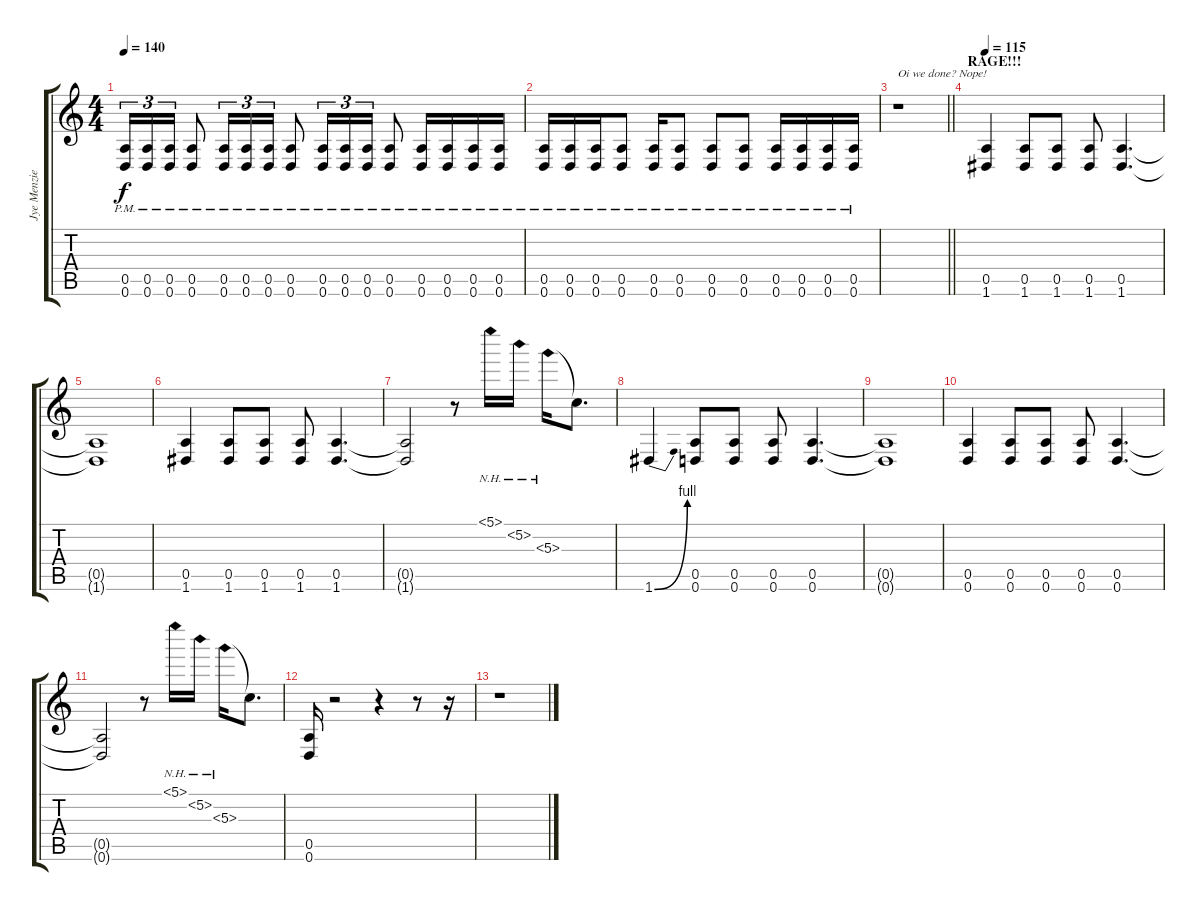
\track ("Jye Menzies" "Jye Menzie") {instrument distortionguitar}
\staff {score tabs}
\tuning (E4 B3 G3 D3 A2 D2) {hide}
\ts (4 4)
\tempo 140
\clef g2
\ks c
(0.5{pm} 0.6{pm}).16{tu (3 2) dy f} (0.5{pm} 0.6{pm}).16{tu (3 2)} (0.5{pm} 0.6{pm}).16{tu (3 2)} (0.5{pm} 0.6{pm}).8 (0.5{pm} 0.6{pm}).16{tu (3 2)} (0.5{pm} 0.6{pm}).16{tu (3 2)} (0.5{pm} 0.6{pm}).16{tu (3 2)} (0.5{pm} 0.6{pm}).8 (0.5{pm} 0.6{pm}).16{tu (3 2)} (0.5{pm} 0.6{pm}).16{tu (3 2)} (0.5{pm} 0.6{pm}).16{tu (3 2)} (0.5{pm} 0.6{pm}).8 (0.5{pm} 0.6{pm}).16 (0.5{pm} 0.6{pm}).16 (0.5{pm} 0.6{pm}).16 (0.5{pm} 0.6{pm}).16 |
(0.5{pm} 0.6{pm}).16 (0.5{pm} 0.6{pm}).16 (0.5{pm} 0.6{pm}).16 (0.5{pm} 0.6{pm}).8 (0.5{pm} 0.6{pm}).16 (0.5{pm} 0.6{pm}).8 (0.5{pm} 0.6{pm}).8 (0.5{pm} 0.6{pm}).8 (0.5{pm} 0.6{pm}).16 (0.5{pm} 0.6{pm}).16 (0.5{pm} 0.6{pm}).16 (0.5{pm} 0.6{pm}).16 |
\barLineRight lightlight
r.1{txt "Oi we done? Nope!"} |
\section ("" "RAGE!!!")
\tempo 115
(0.5 1.6).4 (0.5 1.6).8 (0.5 1.6).8 (0.5 1.6).8 (0.5 1.6).4{d} |
(0.5{t} 1.6{t}).1 |
(0.5 1.6).4 (0.5 1.6).8 (0.5 1.6).8 (0.5 1.6).8 (0.5 1.6).4{d} |
(0.5{t} 1.6{t}).2 r.8 5.1{nh}.16 5.2{nh}.16 5.3{nh}.16 5.3{t}.8{d} |
1.6{be (bend 0 0 60 4)}.4 (0.5 0.6).8 (0.5 0.6).8 (0.5 0.6).8 (0.5 0.6).4{d} |
(0.5{t} 0.6{t}).1 |
(0.5 0.6).4 (0.5 0.6).8 (0.5 0.6).8 (0.5 0.6).8 (0.5 0.6).4{d} |
(0.5{t} 0.6{t}).2 r.8 5.1{nh}.16 5.2{nh}.16 5.3{nh}.16 5.3{t}.8{d} |
(0.5 0.6).16 r.2 r.4 r.8 r.16 |
r.1
